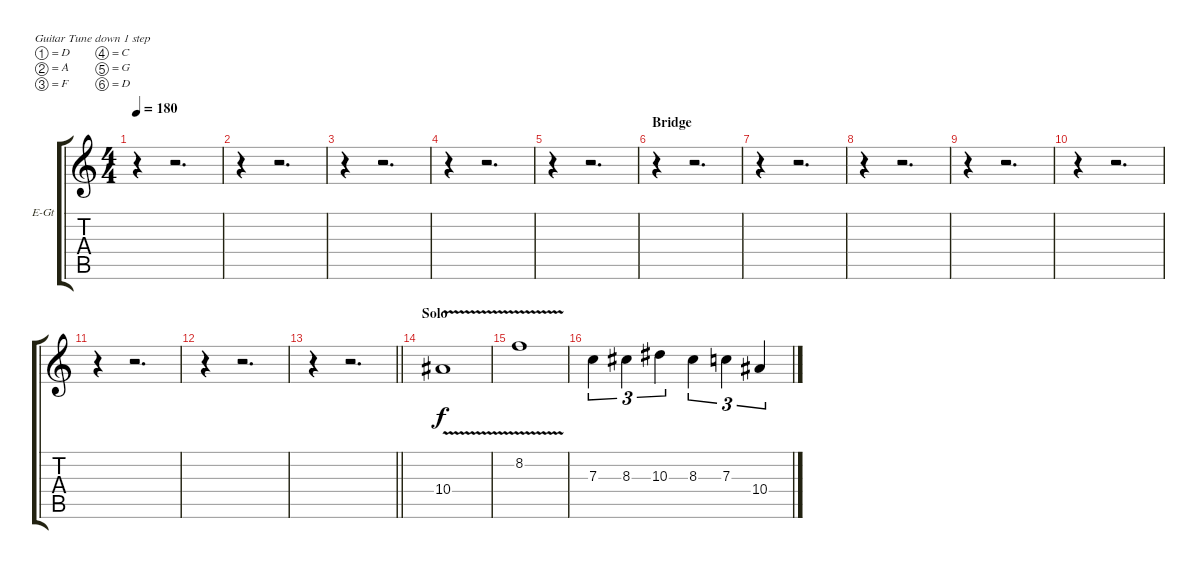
\bracketExtendMode groupsimilarinstruments
\firstSystemTrackNameOrientation horizontal
\otherSystemsTrackNameOrientation horizontal
\track ("Guitar 3" "E-Gt") {instrument distortionguitar}
\staff {score tabs}
\tuning (D4 A3 F3 C3 G2 D2)
\ts (4 4)
\tempo 180
\clef g2
\ks c
r.4{dy f} r.2{d} |
r.4 r.2{d} |
r.4 r.2{d} |
r.4 r.2{d} |
r.4 r.2{d} |
\section ("" "Bridge")
r.4 r.2{d} |
r.4 r.2{d} |
r.4 r.2{d} |
r.4 r.2{d} |
r.4 r.2{d} |
r.4 r.2{d} |
r.4 r.2{d} |
\barLineRight lightlight
r.4 r.2{d} |
\section ("" "Solo")
10.4{v}.1 |
8.2{v}.1 |
7.3.4{tu (3 2)} 8.3.4{tu (3 2)} 10.3.4{tu (3 2)} 8.3.4{tu (3 2)} 7.3.4{tu (3 2)} 10.4.4{tu (3 2)}
